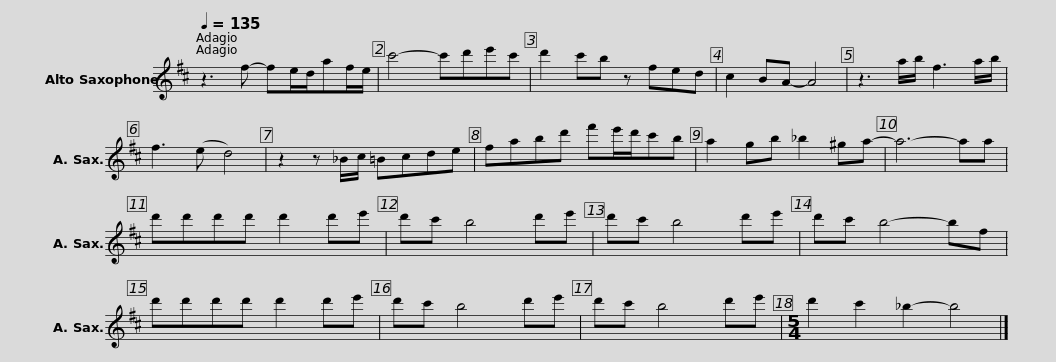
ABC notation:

X:1
L:1/8
Q:1/4=135
M:none
I:linebreak $
K:none
V:1 treble transpose=-9
V:1
[K:D] z3 f- fe/d/af/e/ | c'4- c'd'e'c' | d'2 c'b z fed | c2 BA- A4 | z3 a/b/ f3 a/b/ |$ %5
 f3 (e d4) | z2 z _B/c/ =Bcde | fabd' f'e'/d'/c'b | a2 gb _b2 ^ga- | a6- aa |$ %10
 d'd'd'd' d'2 d'e' | d'c' b4 d'e' | d'c' b4 d'e' | d'c' b4- bf | d'd'd'd' d'2 d'e' |$ %15
 d'c' b4 d'e' | d'c' b4 d'e' |[M:5/4] d'2 c'2 _b2- b4 |] %18
